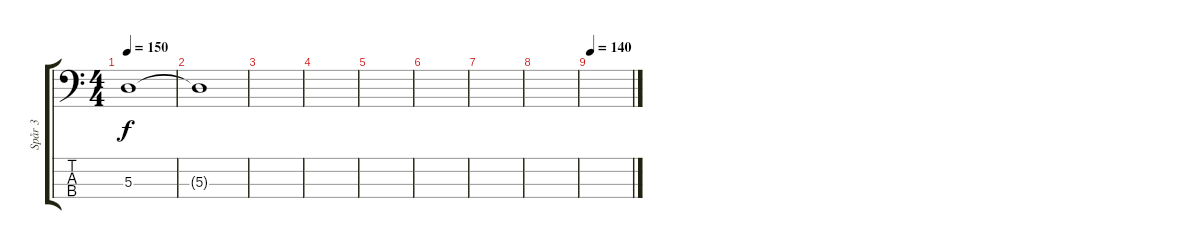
\track ("Spår 3" "Spår 3") {instrument electricbasspick}
\staff {score tabs}
\tuning (G2 D2 A1 E1) {hide}
\ts (4 4)
\tempo 150
\clef f4
\ks c
5.3.1{dy f} |
5.3{t}.1 |
|
|
|
|
|
|
\tempo 140
